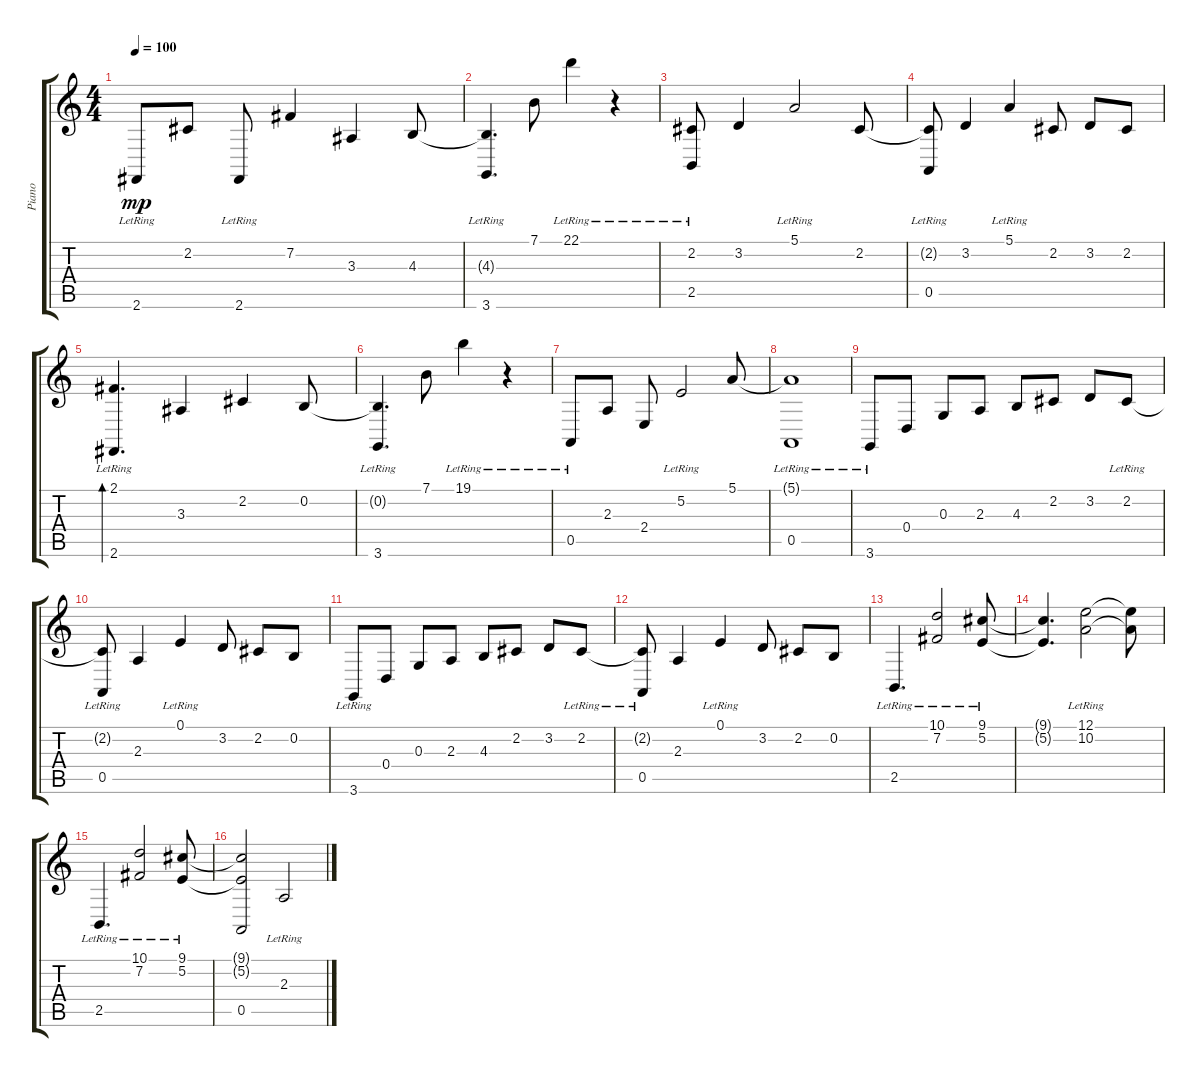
\track ("Piano" "Piano") {instrument acousticgrandpiano}
\staff {score tabs}
\tuning (E4 B3 G3 D3 A2 E2) {hide}
\ts (4 4)
\tempo 100
\clef g2
\ks c
2.6{lr}.8{dy mp} 2.2.8 2.6{lr}.8 7.2.4 3.3.4 4.3.8 |
(4.3{t} 3.6{lr}).4{d} 7.1.8 22.1{lr}.4 r.4 |
(2.2 2.5{lr}).8 3.2.4 5.1{lr}.2 2.2.8 |
(2.2{t} 0.5{lr}).8 3.2.4 5.1{lr}.4 2.2.8 3.2.8 2.2.8 |
(2.1 2.6{lr}).4{d bd 120} 3.3.4 2.2.4 0.2.8 |
(0.2{t} 3.6{lr}).4{d} 7.1.8 19.1{lr}.4 r.4 |
0.5{lr}.8 2.3.8 2.4.8 5.2{lr}.2 5.1.8 |
(5.1{t} 0.5{lr}).1 |
3.6{lr}.8 0.4.8 0.3.8 2.3.8 4.3.8 2.2.8 3.2.8 2.2{lr}.8 |
(2.2{t} 0.5{lr}).8 2.3.4 0.1{lr}.4 3.2.8 2.2.8 0.2.8 |
3.6{lr}.8 0.4.8 0.3.8 2.3.8 4.3.8 2.2.8 3.2.8 2.2{lr}.8 |
(2.2{t} 0.5{lr}).8 2.3.4 0.1{lr}.4 3.2.8 2.2.8 0.2.8 |
2.5{lr}.4{d} (10.1{lr} 7.2{lr}).2 (9.1{lr} 5.2{lr}).8 |
(9.1{t} 5.2{t}).4{d} (12.1{lr} 10.2{lr}).2 (12.1{t} 10.2{t}).8 |
2.5{lr}.4{d} (10.1{lr} 7.2{lr}).2 (9.1{lr} 5.2{lr}).8 |
(9.1{t} 5.2{t} 0.5).2 2.3{lr}.2
